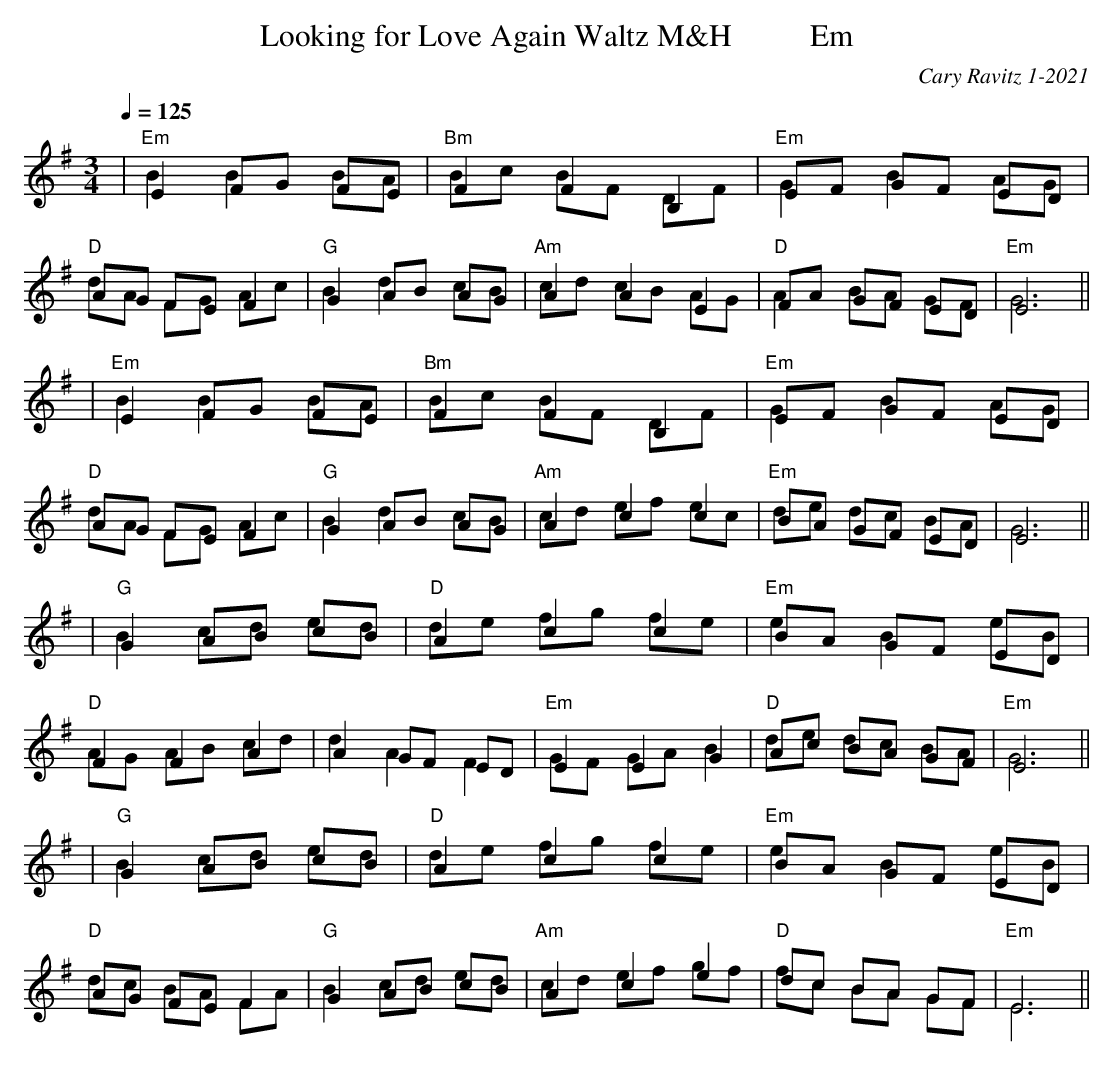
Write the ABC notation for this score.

X:1
T:Looking for Love Again Waltz M&H          Em
C:Cary Ravitz 1-2021
M:3/4
L:1/8
Q:1/4=125
K:Em
| "Em"E2 FG FE & B2 B2 BA | "Bm" F2 F2 B,2 & Bc BF DF | "Em"EF GF ED & G2 B2 AG | "D"AG FE F2 & dA FG Ac | "G"G2 AB AG & B2 d2 cB | "Am"A2 A2 E2 & cd cB AG | "D"FA GF ED & A2 BA GF | "Em"E6 & G6 ||
| "Em"E2 FG FE & B2 B2 BA | "Bm" F2 F2 B,2 & Bc BF DF | "Em"EF GF ED & G2 B2 AG | "D"AG FE F2 & dA FG Ac | "G"G2 AB AG & B2 d2 cB | "Am"A2 c2 c2 & cd ef ec | "Em"BA GF ED & de dc BA | E6 & G6 ||
| "G"G2 AB cB & B2 cd ed | "D" A2 c2 c2 & de fg fe | "Em"BA GF ED & e2 B2 eB | "D"F2 F2 A2 & AG AB cd | A2 GF ED &  d2 A2 F2 | "Em" E2 E2 G2 & GF GA B2 | "D"Ac BA GF &  de dc BA | "Em"E6 & G6 ||
| "G"G2 AB cB & B2 cd ed | "D" A2 c2 c2 & de fg fe | "Em"BA GF ED & e2 B2 eB | "D"AG FE F2  & dc BA FA | "G"G2 AB cB & B2 cd ed | "Am"A2 c2 e2 & cd ef gf | "D"dc BA GF & fc BA GF | "Em"E6 & E6 ||
